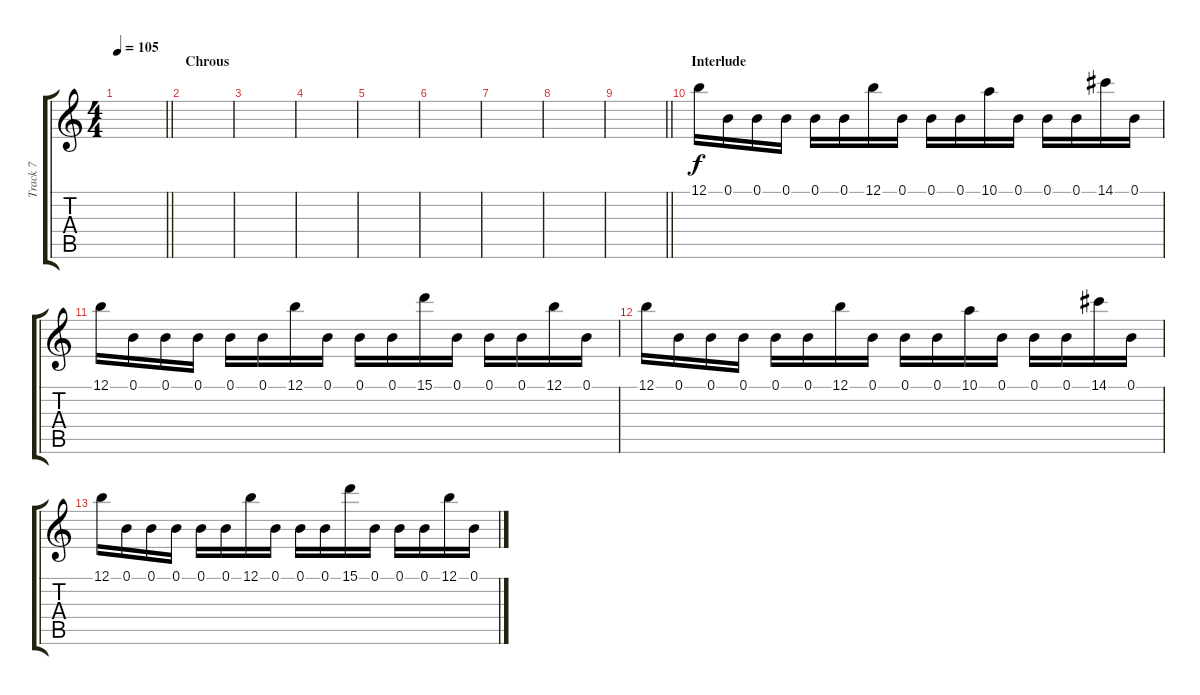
\track ("Track 7" "Track 7") {instrument distortionguitar}
\staff {score tabs}
\tuning (B3 Gb3 D3 A2 E2 B1) {hide}
\ts (4 4)
\tempo 105
\clef g2
\barLineRight lightlight
\ks c
|
\section ("" "Chrous")
|
|
|
|
|
|
|
\barLineRight lightlight
|
\section ("" "Interlude")
12.1.16 0.1.16 0.1.16 0.1.16 0.1.16 0.1.16 12.1.16 0.1.16 0.1.16 0.1.16 10.1.16 0.1.16 0.1.16 0.1.16 14.1.16 0.1.16 |
12.1.16 0.1.16 0.1.16 0.1.16 0.1.16 0.1.16 12.1.16 0.1.16 0.1.16 0.1.16 15.1.16 0.1.16 0.1.16 0.1.16 12.1.16 0.1.16 |
12.1.16 0.1.16 0.1.16 0.1.16 0.1.16 0.1.16 12.1.16 0.1.16 0.1.16 0.1.16 10.1.16 0.1.16 0.1.16 0.1.16 14.1.16 0.1.16 |
12.1.16 0.1.16 0.1.16 0.1.16 0.1.16 0.1.16 12.1.16 0.1.16 0.1.16 0.1.16 15.1.16 0.1.16 0.1.16 0.1.16 12.1.16 0.1.16
